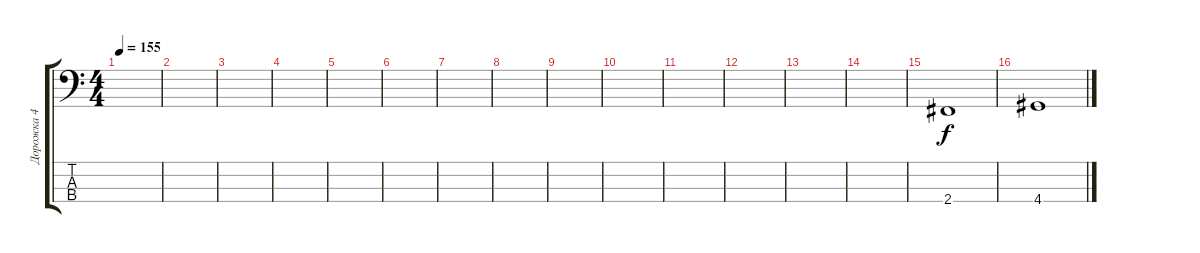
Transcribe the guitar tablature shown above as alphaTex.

\track ("Дорожка 4" "Дорожка 4") {instrument electricbassfinger}
\staff {score tabs}
\tuning (G2 D2 A1 E1) {hide}
\ts (4 4)
\tempo 155
\clef f4
\ks c
|
|
|
|
|
|
|
|
|
|
|
|
|
|
2.4.1 |
4.4.1
